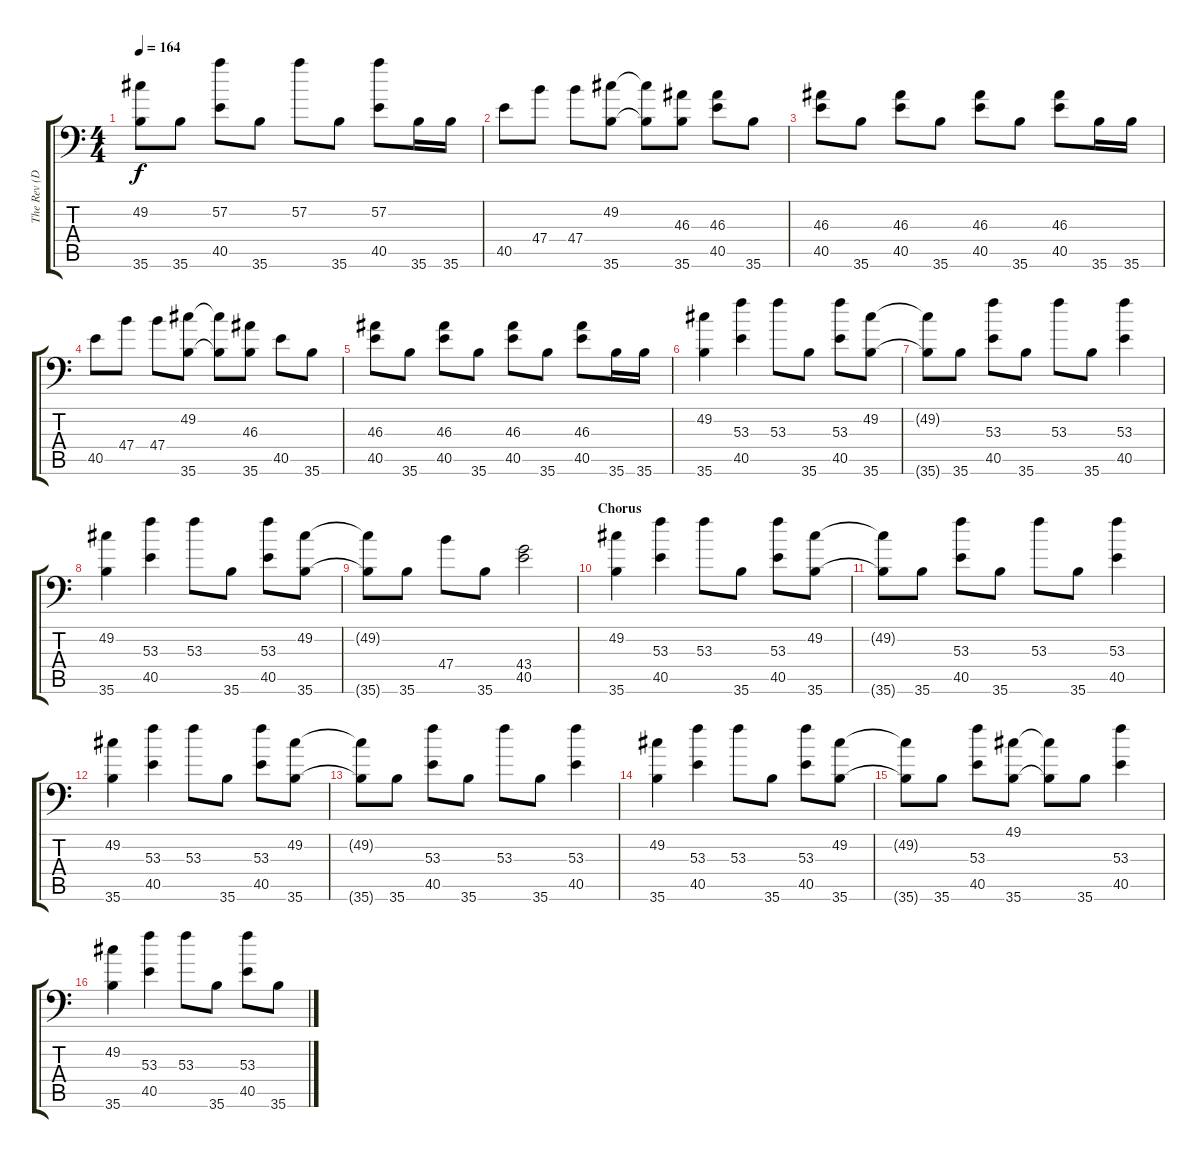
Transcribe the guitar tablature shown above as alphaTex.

\track ("The Rev (Drums)" "The Rev (D") {instrument acousticgrandpiano}
\staff {score tabs}
\tuning (C-1 C-1 C-1 C-1 C-1 C-1) {hide}
\ts (4 4)
\tempo 164
\clef f4
\ks c
(49.2{t} 35.6{t}).8{dy f} 35.6.8 (57.2 40.5).8 35.6.8 57.2.8 35.6.8 (57.2 40.5).8 35.6.16 35.6.16 |
40.5.8 47.4.8 47.4.8 (49.2 35.6).8 (49.2{t} 35.6{t}).8 (46.3 35.6).8 (46.3 40.5).8 35.6.8 |
(46.3 40.5).8 35.6.8 (46.3 40.5).8 35.6.8 (46.3 40.5).8 35.6.8 (46.3 40.5).8 35.6.16 35.6.16 |
40.5.8 47.4.8 47.4.8 (49.2 35.6).8 (49.2{t} 35.6{t}).8 (46.3 35.6).8 40.5.8 35.6.8 |
(46.3 40.5).8 35.6.8 (46.3 40.5).8 35.6.8 (46.3 40.5).8 35.6.8 (46.3 40.5).8 35.6.16 35.6.16 |
(49.2 35.6).4 (53.3 40.5).4 53.3.8 35.6.8 (53.3 40.5).8 (49.2 35.6).8 |
(49.2{t} 35.6{t}).8 35.6.8 (53.3 40.5).8 35.6.8 53.3.8 35.6.8 (53.3 40.5).4 |
(49.2 35.6).4 (53.3 40.5).4 53.3.8 35.6.8 (53.3 40.5).8 (49.2 35.6).8 |
(49.2{t} 35.6{t}).8 35.6.8 47.4.8 35.6.8 (43.4 40.5).2 |
\section ("" "Chorus")
(49.2 35.6).4 (53.3 40.5).4 53.3.8 35.6.8 (53.3 40.5).8 (49.2 35.6).8 |
(49.2{t} 35.6{t}).8 35.6.8 (53.3 40.5).8 35.6.8 53.3.8 35.6.8 (53.3 40.5).4 |
(49.2 35.6).4 (53.3 40.5).4 53.3.8 35.6.8 (53.3 40.5).8 (49.2 35.6).8 |
(49.2{t} 35.6{t}).8 35.6.8 (53.3 40.5).8 35.6.8 53.3.8 35.6.8 (53.3 40.5).4 |
(49.2 35.6).4 (53.3 40.5).4 53.3.8 35.6.8 (53.3 40.5).8 (49.2 35.6).8 |
(49.2{t} 35.6{t}).8 35.6.8 (53.3 40.5).8 (49.1 35.6).8 (49.1{t} 35.6{t}).8 35.6.8 (53.3 40.5).4 |
(49.2 35.6).4 (53.3 40.5).4 53.3.8 35.6.8 (53.3 40.5).8 35.6.8
